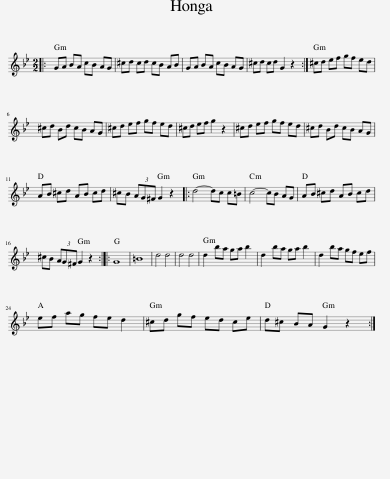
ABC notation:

X:1
L:1/8
M:2/2
I:linebreak $
K:Gmin
V:1 treble
V:1
|: GA BA cB AG | ^cd cd cB AB | GA BA cB AG | ^cd cd G2 z2 :| ^cd ef gf ed |$ %5
 ^cd Bd cB AG | ^cd ef gf ed | ^cd ef g2 z2 | ^cd ef gf ed | ^cd Bd cB AG |$ %10
 AB ^cd AB cd | ^cB (3AG^F G2 z2 |: d4- dc c=B | c4- cB AG | AB ^cd AB cd |$ %15
 ^cB (3AG^F G2 z2 :: G8 | =B8 | d4 d4 | d4 d4 | %20
 d2 ba ga b2 | d2 ba ga b2 | d2 ba gf ef |$ ef ag fe d2 | ^cd gf ed ce | %25
 d^c BA G2 z2 :| %26
